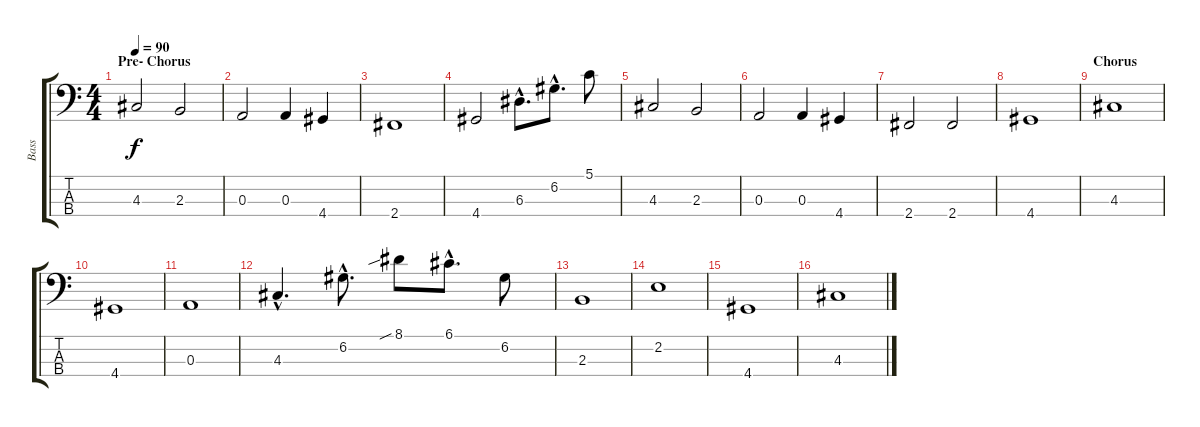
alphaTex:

\track ("Bass" "Bass") {instrument electricbassfinger}
\staff {score tabs}
\tuning (G2 D2 A1 E1) {hide}
\ts (4 4)
\section ("" "Pre- Chorus")
\tempo 90
\clef f4
\ks c
4.3.2{dy f} 2.3.2 |
0.3.2 0.3.4 4.4.4 |
2.4.1 |
4.4.2 6.3{hac}.8{d} 6.2{hac}.8{d} 5.1.8 |
4.3.2 2.3.2 |
0.3.2 0.3.4 4.4.4 |
2.4.2 2.4.2 |
4.4.1 |
\section ("" "Chorus")
4.3.1 |
4.4.1 |
0.3.1 |
4.3{hac}.4{d} 6.2{hac}.8{d} 8.1{sib}.8 6.1{hac}.8{d} 6.2.8 |
2.3.1 |
2.2.1 |
4.4.1 |
4.3.1
